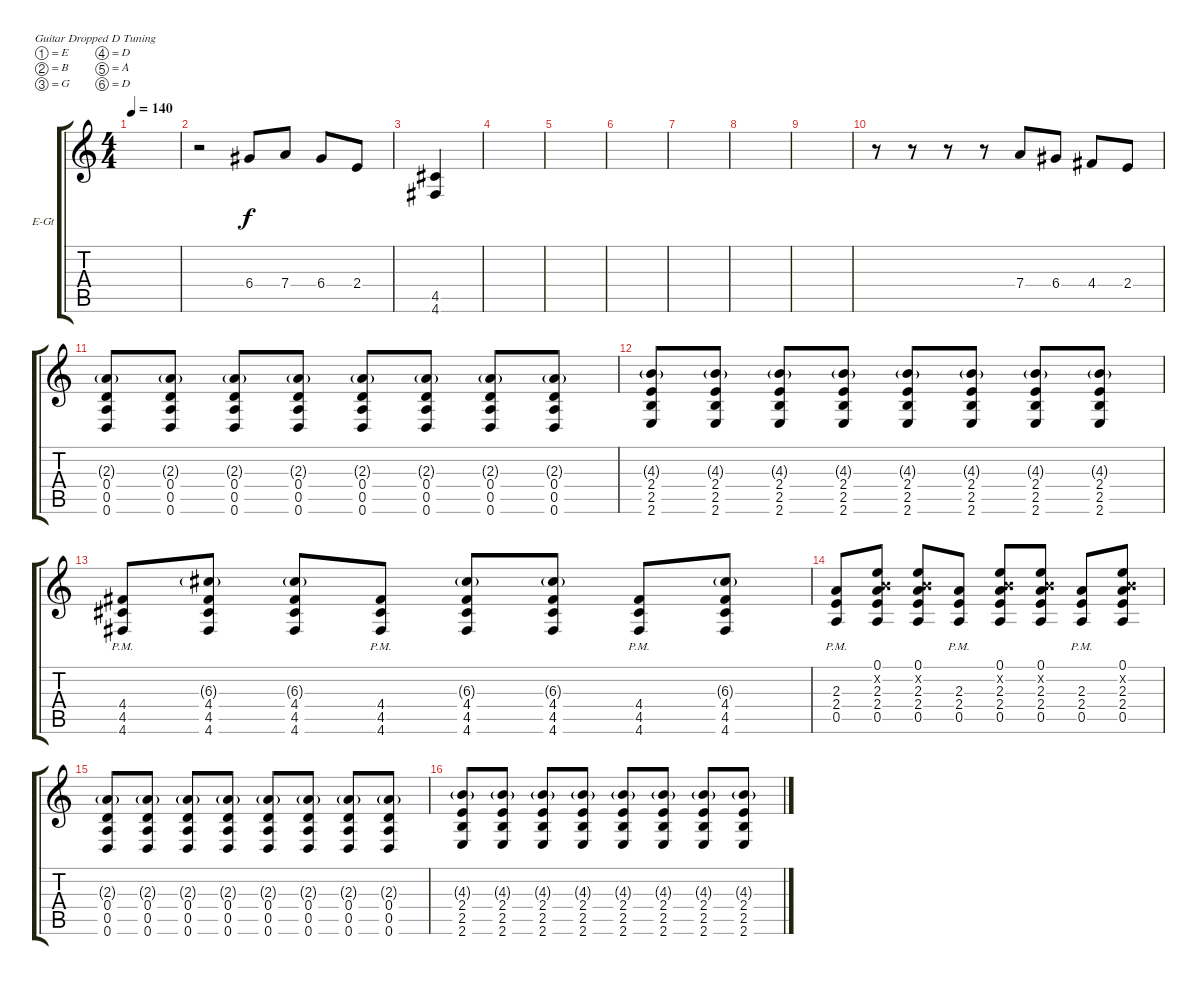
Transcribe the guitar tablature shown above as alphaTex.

\bracketExtendMode groupsimilarinstruments
\firstSystemTrackNameOrientation horizontal
\otherSystemsTrackNameOrientation horizontal
\track ("Jordan Terrel - Guitar" "E-Gt") {instrument distortionguitar}
\staff {score tabs}
\tuning (E4 B3 G3 D3 A2 D2)
\ts (4 4)
\tempo 140
\clef g2
\scale
0.333333
\ks c
|
\scale
0.333333 r.2 6.4.8 7.4.8 6.4.8 2.4.8 |
\scale
0.333333 (4.6 4.5).4 |
\scale
0.333333 |
\scale
0.333333 |
\scale
0.333333 |
\scale
0.333333 |
\scale
0.333333 |
\scale
0.333333 |
\scale
0.333333 r.8 r.8 r.8 r.8 7.4.8 6.4.8 4.4.8 2.4.8 |
\scale
0.333333 (0.6 0.5 0.4 2.3{g}).8 (0.6 0.5 0.4 2.3{g}).8 (0.6 0.5 0.4 2.3{g}).8 (0.6 0.5 0.4 2.3{g}).8 (0.6 0.5 0.4 2.3{g}).8 (0.6 0.5 0.4 2.3{g}).8 (0.6 0.5 0.4 2.3{g}).8 (0.6 0.5 0.4 2.3{g}).8 |
\scale
0.333333 (2.6 2.5 2.4 4.3{g}).8 (2.6 2.5 2.4 4.3{g}).8 (2.6 2.5 2.4 4.3{g}).8 (2.6 2.5 2.4 4.3{g}).8 (2.6 2.5 2.4 4.3{g}).8 (2.6 2.5 2.4 4.3{g}).8 (2.6 2.5 2.4 4.3{g}).8 (2.6 2.5 2.4 4.3{g}).8 |
\scale
0.333333 (4.6{pm} 4.5{pm} 4.4{pm}).8 (4.4 4.5 4.6 6.3{g}).8 (4.4 4.5 4.6 6.3{g}).8 (4.6{pm} 4.5{pm} 4.4{pm}).8 (4.4 4.5 4.6 6.3{g}).8 (4.4 4.5 4.6 6.3{g}).8 (4.6{pm} 4.5{pm} 4.4{pm}).8 (4.4 4.5 4.6 6.3{g}).8 |
\scale
0.333333 (0.5{pm} 2.4{pm} 2.3{pm}).8 (0.5 2.4 2.3 0.2{x} 0.1).8 (0.5 2.4 2.3 0.2{x} 0.1).8 (0.5{pm} 2.4{pm} 2.3{pm}).8 (0.5 2.4 2.3 0.2{x} 0.1).8 (0.5 2.4 2.3 0.2{x} 0.1).8 (0.5{pm} 2.4{pm} 2.3{pm}).8 (0.5 2.4 2.3 0.2{x} 0.1).8 |
\scale
0.333333 (0.6 0.5 0.4 2.3{g}).8 (0.6 0.5 0.4 2.3{g}).8 (0.6 0.5 0.4 2.3{g}).8 (0.6 0.5 0.4 2.3{g}).8 (0.6 0.5 0.4 2.3{g}).8 (0.6 0.5 0.4 2.3{g}).8 (0.6 0.5 0.4 2.3{g}).8 (0.6 0.5 0.4 2.3{g}).8 |
\scale
0.333333 (2.6 2.5 2.4 4.3{g}).8 (2.6 2.5 2.4 4.3{g}).8 (2.6 2.5 2.4 4.3{g}).8 (2.6 2.5 2.4 4.3{g}).8 (2.6 2.5 2.4 4.3{g}).8 (2.6 2.5 2.4 4.3{g}).8 (2.6 2.5 2.4 4.3{g}).8 (2.6 2.5 2.4 4.3{g}).8
